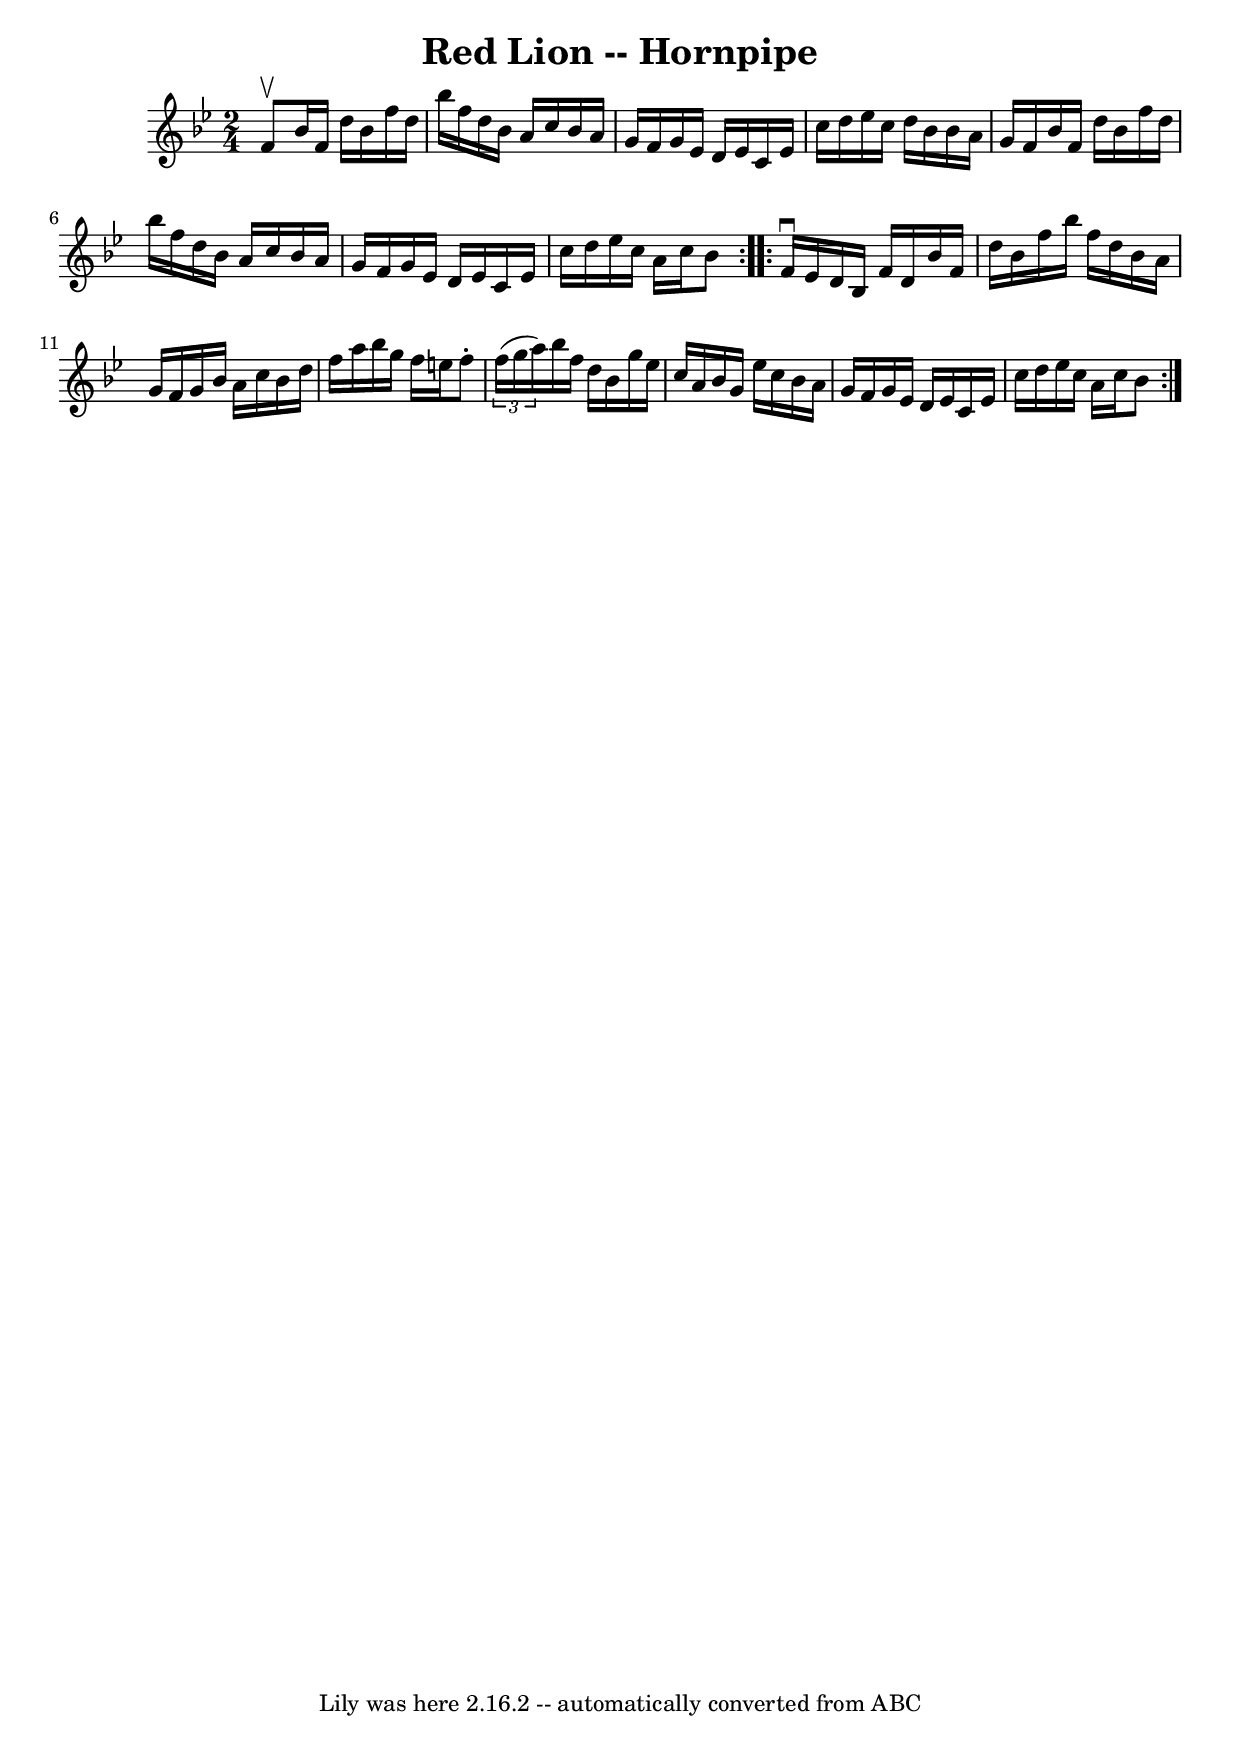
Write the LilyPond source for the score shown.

\version "2.16.2"
\include "Mammoth.ily"
\header {
  %% book = "Cole's 1000 Fiddle Tunes"
  crossRefNumber = "1"
  footnotes = ""
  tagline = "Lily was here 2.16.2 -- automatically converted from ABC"
  title = "Red Lion -- Hornpipe"

}
voicedefault =  {



  \repeat volta 2 {

    \time 2/4 
    \key bes \major f'8^\upbow |
    bes'16 f'16 d''16    
    bes'16 f''16 d''16 bes''16 f''16  |
    d''16 bes'16    
    a'16 c''16 bes'16 a'16 g'16 f'16  |
    g'16 ees'16    
    d'16 ees'16 c'16 ees'16 c''16 d''16  |
    ees''16 c''16 
    d''16 bes'16 bes'16 a'16 g'16 f'16  |
    bes'16    
    f'16 d''16 bes'16 f''16 d''16 bes''16 f''16  |
    d''16 
    bes'16 a'16 c''16 bes'16 a'16 g'16 f'16  |
    g'16   
    ees'16 d'16 ees'16 c'16 ees'16 c''16 d''16  |
    
    ees''16 c''16 a'16 c''16 bes'8  
  }     
  \repeat volta 2 {
    f'16 ^\downbow ees'16  |
    d'16 bes16 f'16 d'16 bes'16 f'16  
    d''16 bes'16  |
    f''16 bes''16 f''16 d''16 bes'16    
    a'16 g'16 f'16  |
    g'16 bes'16 a'16 c''16 bes'16    
    d''16 f''16 a''16  |
    bes''16 g''16 f''16 e''16 f''8 
    -.   \times 2/3 { f''16 (g''16 a''16) 
		    } |
    bes''16    
    f''16 d''16 bes'16 g''16 ees''16 c''16 a'16  |
    
    bes'16 g'16 ees''16 c''16 bes'16 a'16 g'16 f'16  |
    
    g'16 ees'16 d'16 ees'16 c'16 ees'16 c''16 d''16  |
    
    ees''16 c''16 a'16 c''16 bes'8  
  }   

}

\score{
  <<

    \context Staff="default"
    {
      \voicedefault 
      
    }

  >>
  \layout {
    
  }
  \midi {
  }

}
